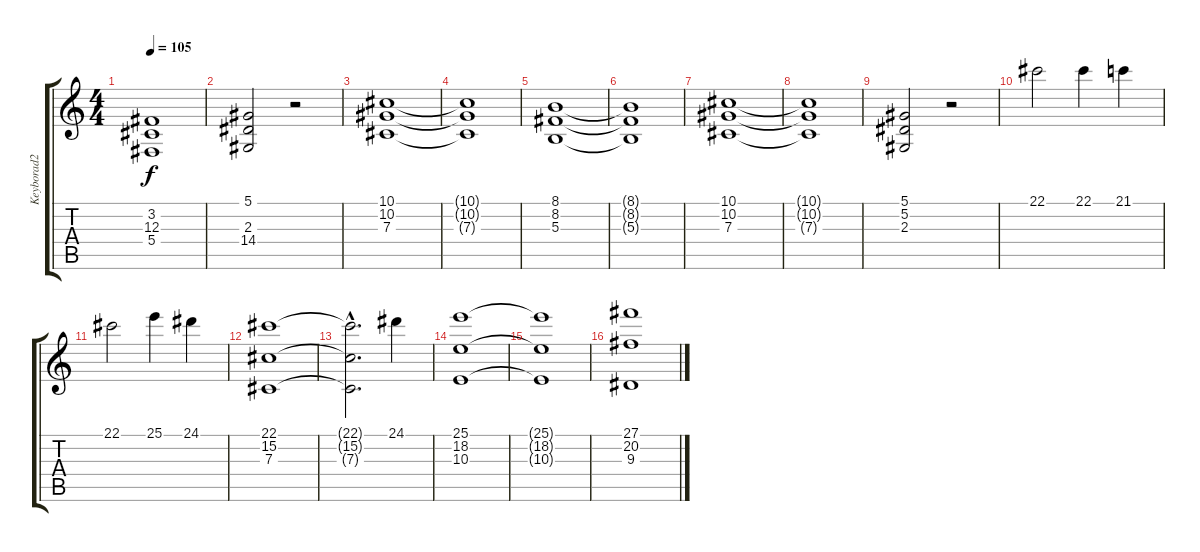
\track ("Keyborad2" "Keyborad2") {instrument stringensemble1}
\staff {score tabs}
\tuning (Eb4 Bb3 Gb3 Db3 Ab2 Eb2) {hide}
\ts (4 4)
\tempo 105
\clef g2
\ks c
(3.2 12.3 5.4).1{dy f} |
(5.1 2.3 14.4).2 r.2 |
(10.1 10.2 7.3).1 |
(10.1{t} 10.2{t} 7.3{t}).1 |
(8.1 8.2 5.3).1 |
(8.1{t} 8.2{t} 5.3{t}).1 |
(10.1 10.2 7.3).1 |
(10.1{t} 10.2{t} 7.3{t}).1 |
(5.1 5.2 2.3).2 r.2 |
22.1.2 22.1.4 21.1.4 |
22.1.2 25.1.4 24.1.4 |
(22.1 15.2 7.3).1 |
(22.1{hac t} 15.2{hac t} 7.3{hac t}).2{d} 24.1.4 |
(25.1 18.2 10.3).1 |
(25.1{t} 18.2{t} 10.3{t}).1 |
(27.1 20.2 9.3).1
